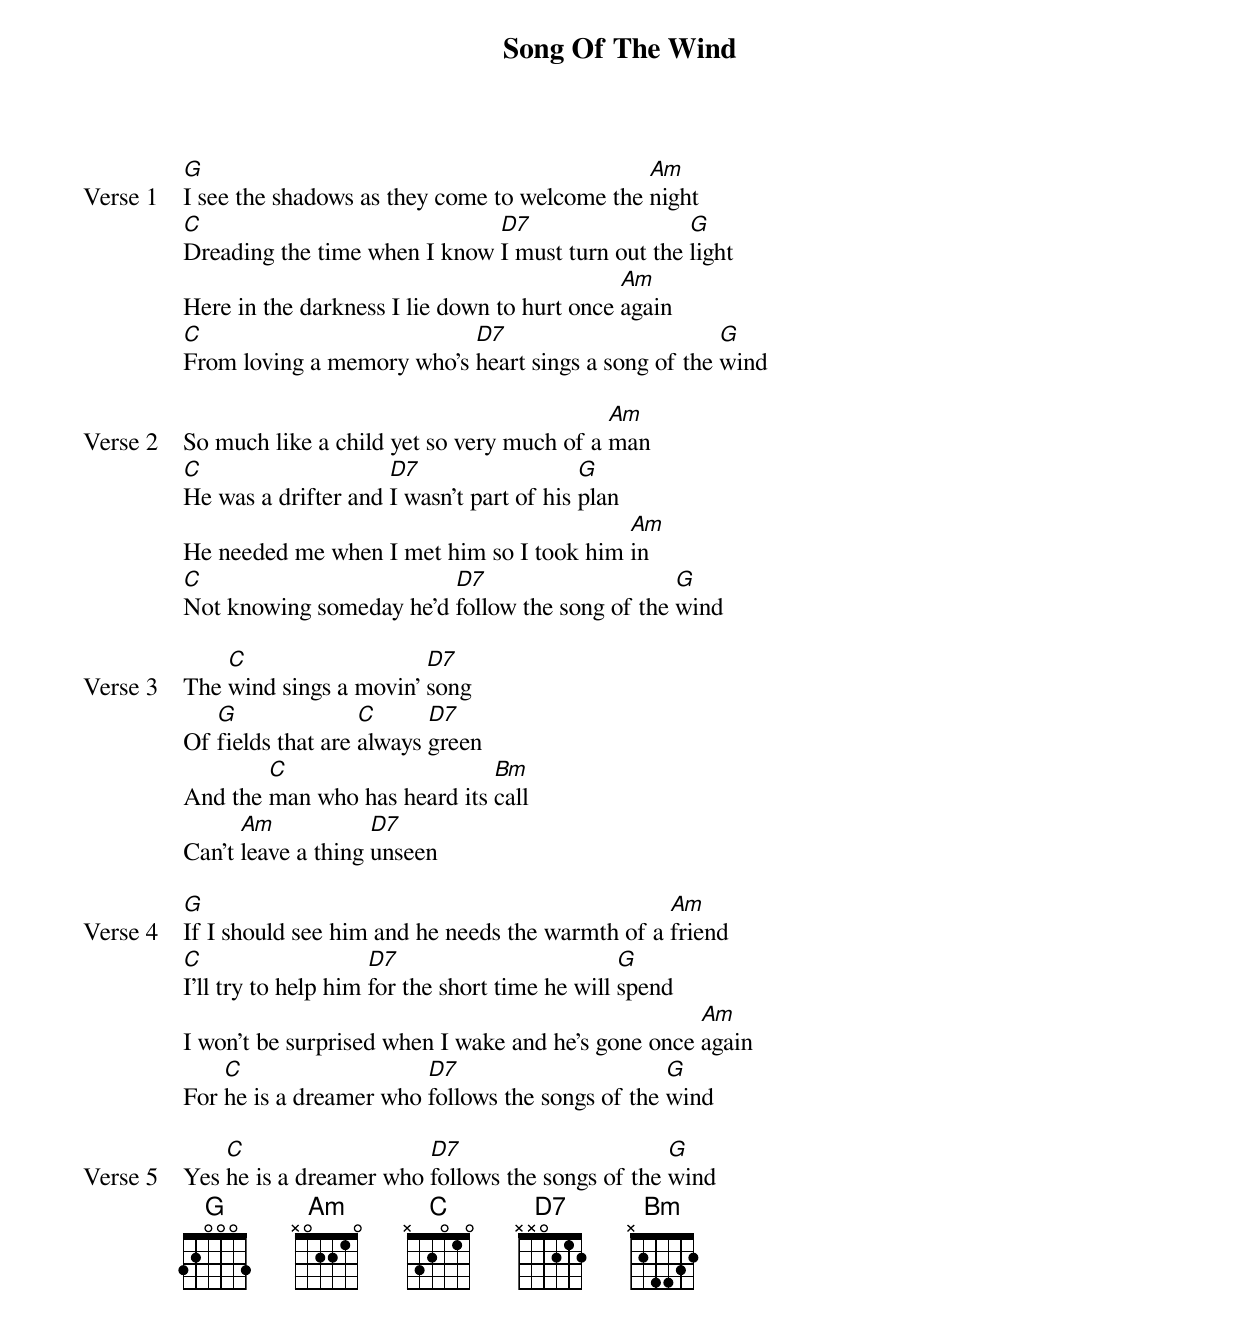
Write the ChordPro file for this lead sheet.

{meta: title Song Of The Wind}
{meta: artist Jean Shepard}
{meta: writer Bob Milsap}

{start_of_verse: Verse 1}
[G]I see the shadows as they come to welcome the [Am]night
[C]Dreading the time when I know [D7]I must turn out the [G]light
Here in the darkness I lie down to hurt once [Am]again
[C]From loving a memory who's [D7]heart sings a song of the [G]wind
{end_of_verse}

{start_of_verse: Verse 2}
So much like a child yet so very much of a [Am]man
[C]He was a drifter and [D7]I wasn't part of his [G]plan
He needed me when I met him so I took him [Am]in
[C]Not knowing someday he'd [D7]follow the song of the [G]wind
{end_of_verse}

{start_of_verse: Verse 3}
The [C]wind sings a movin' [D7]song
Of [G]fields that are [C]always [D7]green
And the [C]man who has heard its [Bm]call
Can't [Am]leave a thing [D7]unseen
{end_of_verse}

{start_of_verse: Verse 4}
[G]If I should see him and he needs the warmth of a [Am]friend
[C]I'll try to help him [D7]for the short time he will [G]spend
I won't be surprised when I wake and he's gone once [Am]again
For [C]he is a dreamer who [D7]follows the songs of the [G]wind
{end_of_verse}

{start_of_verse: Verse 5}
Yes [C]he is a dreamer who [D7]follows the songs of the [G]wind
{end_of_verse}
